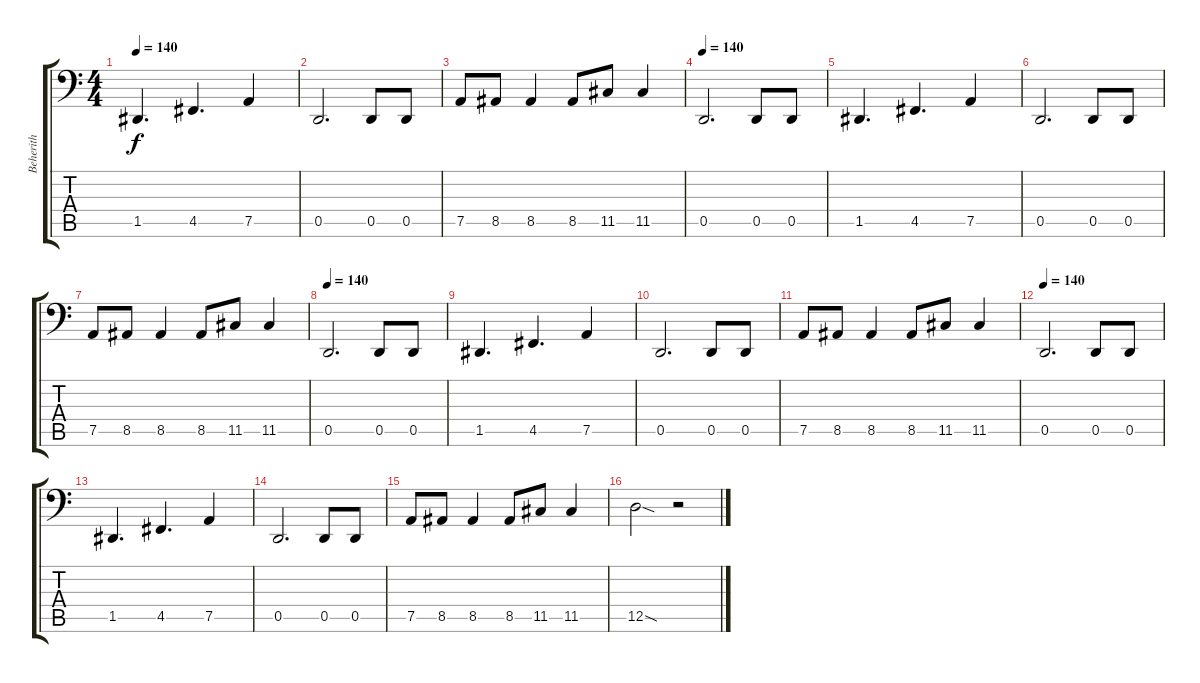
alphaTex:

\track ("Beherith " "Beherith ") {instrument electricbasspick}
\staff {score tabs}
\tuning (C3 G2 D2 A1 D1 B0) {hide}
\ts (4 4)
\tempo 140
\clef f4
\ks c
1.5.4{d dy f} 4.5.4{d} 7.5.4 |
0.5.2{d} 0.5.8 0.5.8 |
7.5.8 8.5.8 8.5.4 8.5.8 11.5.8 11.5.4 |
\tempo 140
0.5.2{d} 0.5.8 0.5.8 |
1.5.4{d} 4.5.4{d} 7.5.4 |
0.5.2{d} 0.5.8 0.5.8 |
7.5.8 8.5.8 8.5.4 8.5.8 11.5.8 11.5.4 |
\tempo 140
0.5.2{d} 0.5.8 0.5.8 |
1.5.4{d} 4.5.4{d} 7.5.4 |
0.5.2{d} 0.5.8 0.5.8 |
7.5.8 8.5.8 8.5.4 8.5.8 11.5.8 11.5.4 |
\tempo 140
0.5.2{d} 0.5.8 0.5.8 |
1.5.4{d} 4.5.4{d} 7.5.4 |
0.5.2{d} 0.5.8 0.5.8 |
7.5.8 8.5.8 8.5.4 8.5.8 11.5.8 11.5.4 |
12.5{sod}.2 r.2
